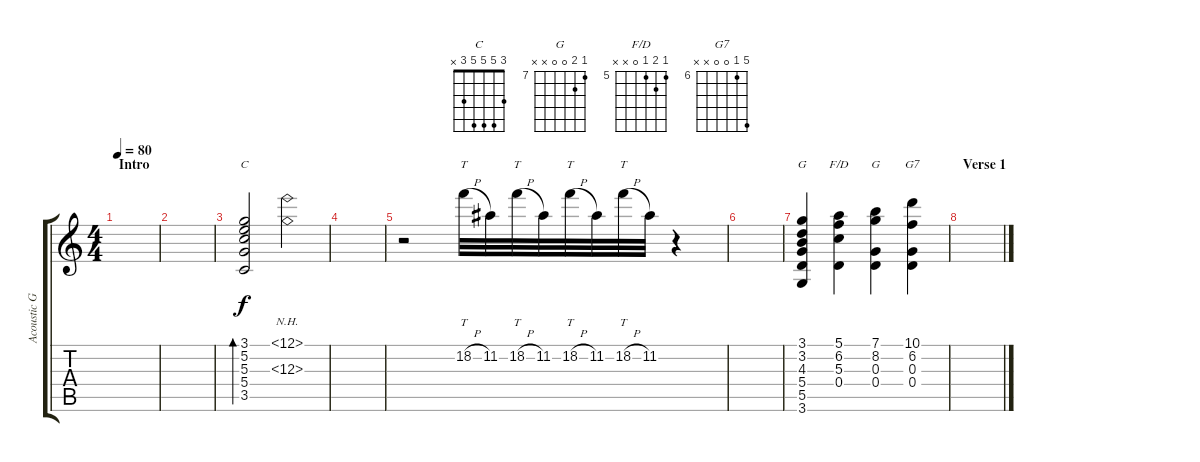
\track ("Acoustic Guitar" "Acoustic G") {instrument acousticguitarnylon}
\staff {score tabs}
\tuning (E4 B3 G3 D3 A2 E2) {hide}
\chord ("C" 3 5 5 5 3 x)
\chord ("G" 3 3 4 5 5 3)
\chord ("F/D" 5 6 5 0 x x) {firstfret 5}
\chord ("G" 7 8 0 0 x x) {firstfret 7}
\chord ("G7" 10 6 0 0 x x) {firstfret 6}
\ts (4 4)
\section ("" "Intro")
\tempo 80
\clef g2
\ks c
|
|
(3.1 5.2 5.3 5.4 3.5).2{bd 480 ch "C"} (12.1{nh} 12.3{nh}).2 |
|
r.2 18.2{h}.32{tt} 11.2.32 18.2{h}.32{tt} 11.2.32 18.2{h}.32{tt} 11.2.32 18.2{h}.32{tt} 11.2.32 r.4 |
|
(3.1 3.2 4.3 5.4 5.5 3.6).4{ch "G"} (5.1 6.2 5.3 0.4).4{ch "F/D"} (7.1 8.2 0.3 0.4).4{ch "G"} (10.1 6.2 0.3 0.4).4{ch "G7"} |
\section ("" "Verse 1")
